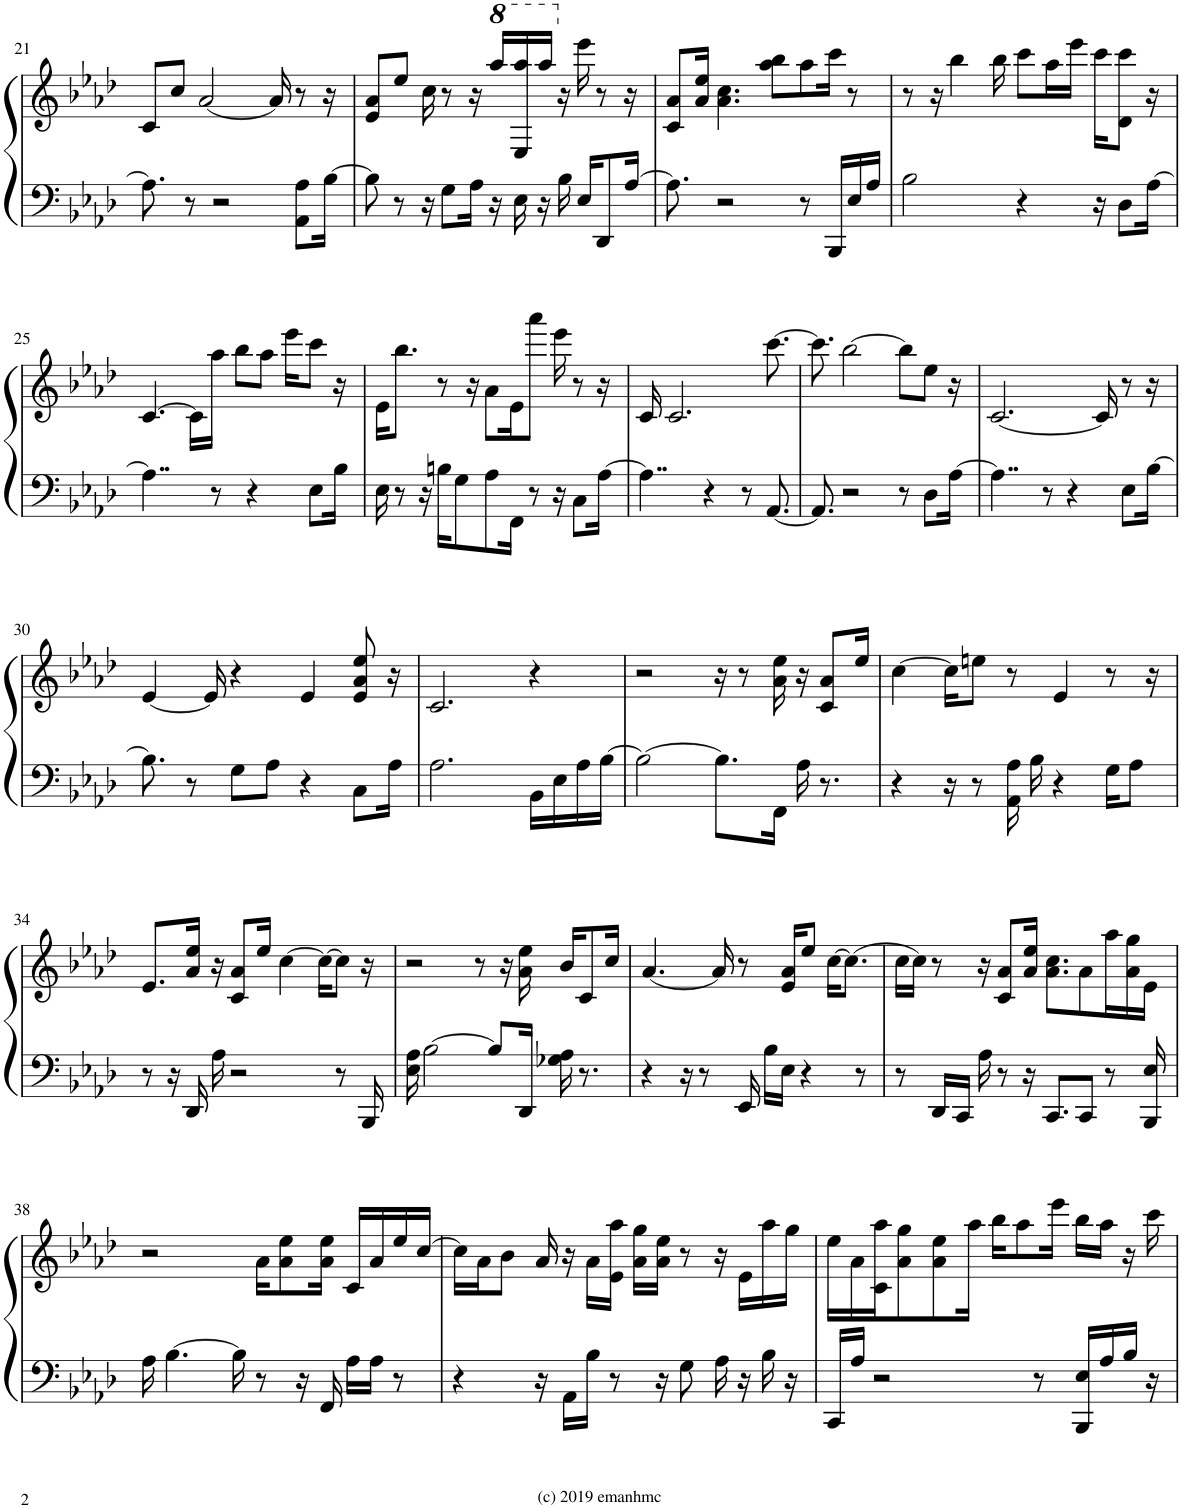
**kern	**kern
*part1	*part1
*staff2	*staff1
*I"Piano	*
*I'Pno.	*
!!LO:PB:g=z
*clefF4	*clefG2
*k[b-e-a-d-]	*k[b-e-a-d-]
*M4/4	*M4/4
*met(c)	*met(c)
=21	=21
8.A-\]	8c/L
.	8cc/J
8r	.
.	[2a-/
2r	.
.	16a-/]
8AA-\ 8A-\L	8r
[16B-\Jk	16r
=22	=22
8B-\]	8e-/ 8a-/L
8r	8ee-/J
16r	16cc\
8G\L	8r
16A-\Jk	16r
*	*8va
16r	16aaa-/LL
16E-\	16e-/ 16aaa-/
16r	16aaa-/JJ
*	*X8va
16B-\	16r
16E-/KL	16eee-\
8DD-/	8r
[16A-/Jk	16r
=23	=23
8.A-\]	8c/ 8a-/L
.	16a-/ 16ee-/Jk
2r	4.a-\ 4.cc\
.	8aa-\ 8bb-\L
8r	8aa-\
16BBB-/LL	16ccc\Jk
16E-/	8r
16A-/JJ	.
=24	=24
2B-\	8r
.	16r
.	4bb-\
.	16bb-\
4r	8ccc\L
.	16aa-\L
.	16eee-\JJ
16r	16ccc\KL
8D-\L	8d-\ 8ccc\J
[16A-\Jk	16r
!!LO:LB:g=z
=25	=25
4..A-\]	[4.c/
.	16c\LL]
8r	16aa-\JJ
.	8bb-\L
4r	.
.	8aa-\J
.	16eee-\KL
8E-\L	8ccc\J
16B-\Jk	16r
=26	=26
16E-\	16e-\KL
8r	8.bb-\J
16r	.
16Bn\KL	8r
8G\	.
.	16r
8A-\	8a-\L
16FF\Jk	16e-\K
8r	8aaa-\J
16r	16eee-\
8C\L	8r
[16A-\Jk	16r
=27	=27
4..A-\]	16c/
.	2.c/
4r	.
8r	.
[8.AA-/	[8.ccc\
=28	=28
8.AA-/]	8.ccc\]
2r	[2bb-\
8r	8bb-\L]
8D-\L	8ee-\J
[16A-\Jk	16r
=29	=29
4..A-\]	[2.c/
8r	.
4r	.
.	16c/]
8E-\L	8r
[16B-\Jk	16r
!!LO:LB:g=z
=30	=30
8.B-\]	[4e-/
8r	.
.	16e-/]
8G\L	4r
8A-\J	.
4r	4e-/
8C\L	8e-/ 8a-/ 8ee-/
16A-\Jk	16r
=31	=31
2.A-\	2.c/
16BB-\LL	4r
16E-\	.
16A-\	.
[16B-\JJ	.
=32	=32
2B-\_	2r
8.B-\L]	16r
.	8r
16FF\Jk	16a-\ 16ee-\
16A-\	16r
8.r	8c/ 8a-/L
.	16ee-/Jk
=33	=33
4r	[4cc\
16r	16cc\KL]
8r	8een\J
16AA-\ 16A-\	8r
16B-\	.
4r	4e-/
16G\KL	8r
8A-\J	.
.	16r
!!LO:LB:g=z
=34	=34
8r	8.e-/L
16r	.
16DD-/	16a-/ 16ee-/Jk
16A-\	16r
2r	8c/ 8a-/L
.	16ee-/Jk
.	[4cc\
.	16cc\KL_
8r	8cc\J]
16BBB-/	16r
=35	=35
16E-\ 16A-\	2r
[2B-\	.
.	8r
8B-/L]	.
.	16r
16DD-/Jk	16a-\ 16ee-\
16G-X\ 16A-\	16b-/KL
8.r	8c/
.	16cc/Jk
=36	=36
4r	[4.a-/
16r	.
8r	.
.	16a-/]
16EE-/	8r
16B-\LL	.
16E-\JJ	16e-/ 16a-/KL
4r	8ee-/J
.	[16cc\KL
.	8.cc\J_
8r	.
=37	=37
8r	16cc\LL
.	16cc\JJ]
16DD-/LL	8r
16CC/JJ	.
16A-\	16r
8r	8c/ 8a-/L
16r	16a-/ 16ee-/Jk
8.CC/L	8.a-\ 8.cc\L
8CC/J	8a-\
8r	16aa-\L
.	16a-\ 16gg\
16BBB-/ 16E-/	16e-\JJ
!!LO:LB:g=z
=38	=38
16A-\	2r
[4.B-\	.
16B-\]	.
8r	16a-\KL
.	8a-\ 8ee-\
16r	.
16FF/	16a-\ 16ee-\Jk
16A-\LL	16c/LL
16A-\JJ	16a-/
8r	16ee-/
.	[16cc/JJ
=39	=39
4r	16cc\LL]
.	16a-\J
.	8b-\J
16r	16a-/
16AA-\LL	16r
16B-\JJ	16a-\LL
8r	16e-\ 16aa-\JJ
.	16a-\ 16gg\LL
16r	16a-\ 16ee-\JJ
8G\	8r
16A-\	16r
16r	16e-\LL
16B-\	16aa-\
16r	16gg\JJ
=40	=40
16CC/LL	16ee-\LL
16A-/JJ	16a-\
2r	16c\ 16aa-\J
.	8a-\ 8gg\
.	8a-\ 8ee-\
.	16aa-\Jk
.	16bb-\KL
.	8aa-\
8r	.
.	16eee-\Jk
16BBB-/ 16E-/LL	16bb-\LL
16A-/	16aa-\JJ
16B-/JJ	16r
16r	16ccc\
=	=
*-	*-
